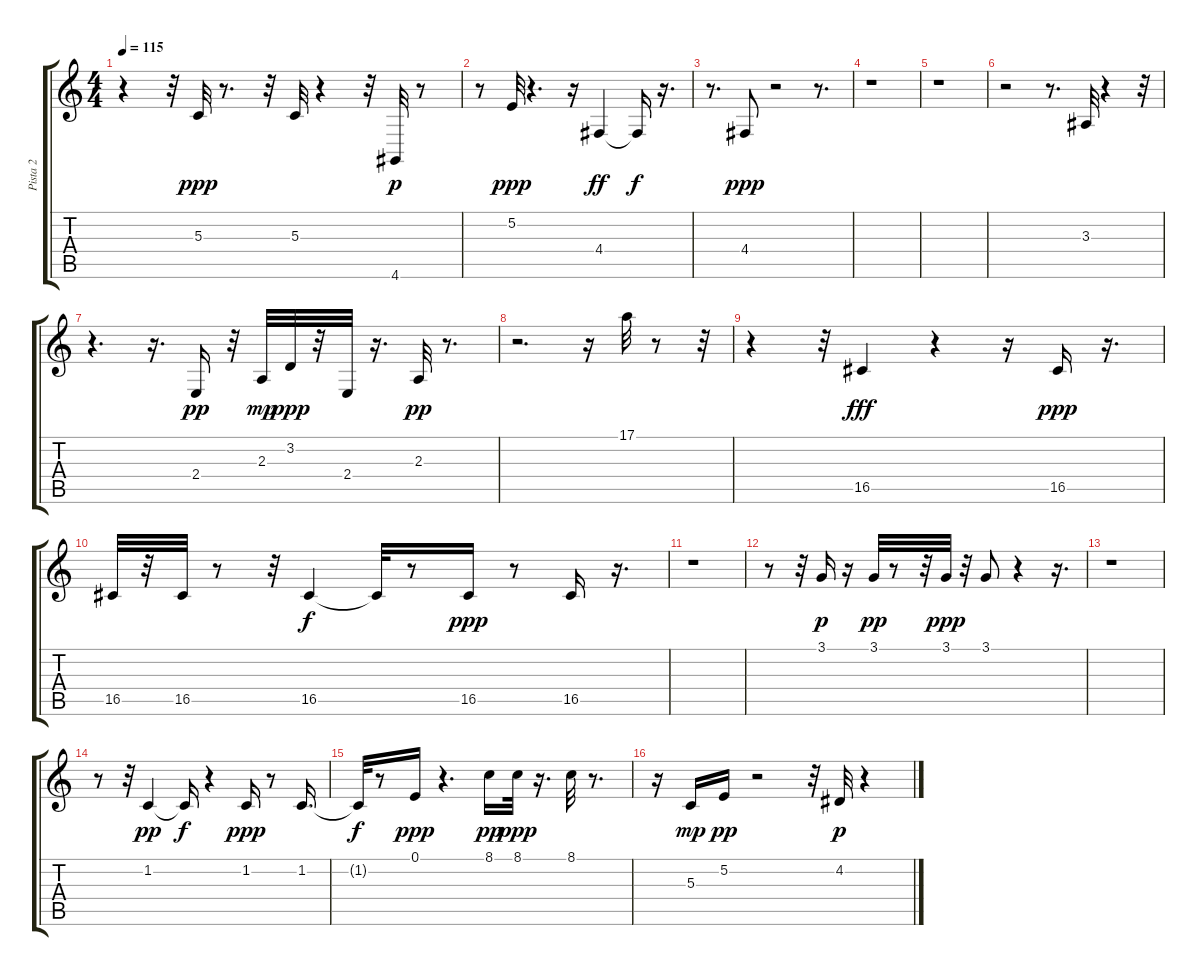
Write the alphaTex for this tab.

\track ("Pista 2" "Pista 2") {instrument drawbarorgan}
\staff {score tabs}
\tuning (E4 B3 G3 D3 A2 E2) {hide}
\ts (4 4)
\tempo 115
\clef g2
\ks c
r.4{dy ppp} r.32 5.3.32 r.8{d} r.32 5.3.32 r.4 r.32 4.6.32{dy p} r.8 |
r.8 5.2.32{dy ppp} r.4{d} r.16 4.4.4{dy ff} 4.4{t}.16{dy f} r.16{d} |
r.8{d} 4.4.8{dy ppp} r.2 r.8{d} |
r.1 |
r.1 |
r.2 r.8{d} 3.3.32 r.4 r.32 |
r.4{d} r.16{d} 2.4.16{dy pp} r.32 2.3.32{dy mp} 3.2.32{dy ppp} r.32 2.4.32 r.16{d} 2.3.32{dy pp} r.8{d} |
r.2{d} r.16 17.1.32 r.8 r.32 |
r.4 r.32 16.5.4{dy fff} r.4 r.16 16.5.16{dy ppp} r.16{d} |
16.5.32 r.32 16.5.32 r.8 r.32 16.5.4{dy f} 16.5{t}.32 r.8 16.5.16{dy ppp} r.8 16.5.16 r.16{d} |
r.1 |
r.8 r.32 3.1.16{dy p} r.16 3.1.32{dy pp} r.8 r.32 3.1.32{dy ppp} r.32 3.1.8 r.4 r.16{d} |
r.1 |
r.8 r.32 1.2.4{dy pp} 1.2{t}.16{dy f} r.4 1.2.16{dy ppp} r.8 1.2.16{d} |
1.2{t}.32{dy f} r.8 0.1.16{dy ppp} r.4{d} 8.1.16{dy pp} 8.1.32{dy ppp} r.16{d} 8.1.32 r.8{d} |
r.16 5.3.16{dy mp} 5.2.16{dy pp} r.2 r.32 4.2.32{dy p} r.4
